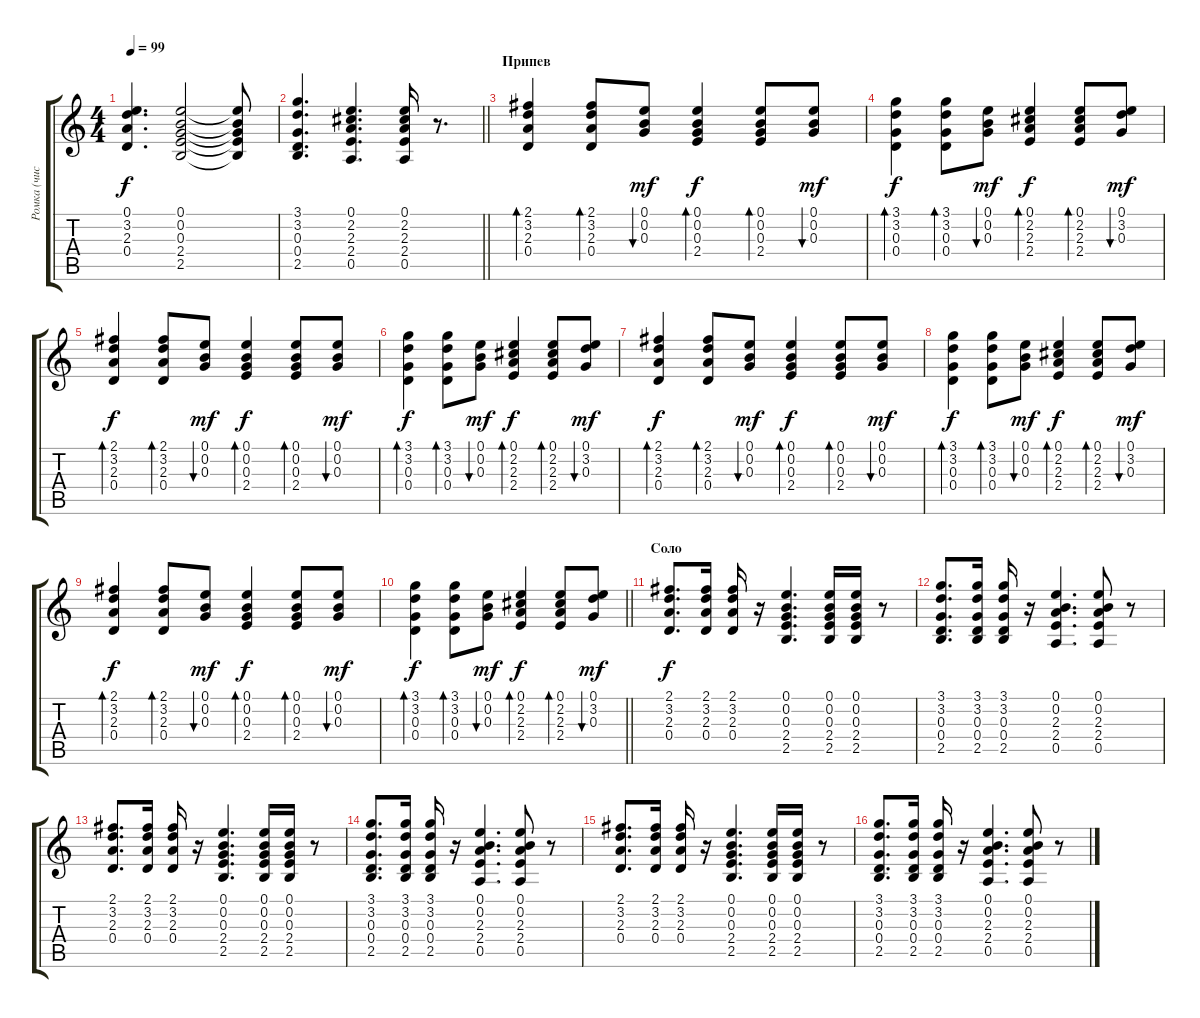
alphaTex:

\track ("Ромка (чистый)" "Ромка (чис") {instrument electricguitarjazz}
\staff {score tabs}
\tuning (E4 B3 G3 D3 A2 E2) {hide}
\ts (4 4)
\tempo 99
\clef g2
\ks c
(0.1 3.2 2.3 0.4).4{d dy f} (0.1 0.2 0.3 2.4 2.5).2 (0.1{t} 0.2{t} 0.3{t} 2.4{t} 2.5{t}).8 |
\barLineRight lightlight
(3.1 3.2 0.3 0.4 2.5).4{d} (0.1 2.2 2.3 2.4 0.5).4{d} (0.1 2.2 2.3 2.4 0.5).16 r.8{d} |
\section ("" "Припев")
(2.1 3.2 2.3 0.4).4{bd 60} (2.1 3.2 2.3 0.4).8{bd 60} (0.1 0.2 0.3).8{bu 60 dy mf} (0.1 0.2 0.3 2.4).4{bd 60 dy f} (0.1 0.2 0.3 2.4).8{bd 60} (0.1 0.2 0.3).8{bu 60 dy mf} |
(3.1 3.2 0.3 0.4).4{bd 60 dy f} (3.1 3.2 0.3 0.4).8{bd 60} (0.1 0.2 0.3).8{bu 60 dy mf} (0.1 2.2 2.3 2.4).4{bd 60 dy f} (0.1 2.2 2.3 2.4).8{bd 60} (0.1 3.2 0.3).8{bu 60 dy mf} |
(2.1 3.2 2.3 0.4).4{bd 60 dy f} (2.1 3.2 2.3 0.4).8{bd 60} (0.1 0.2 0.3).8{bu 60 dy mf} (0.1 0.2 0.3 2.4).4{bd 60 dy f} (0.1 0.2 0.3 2.4).8{bd 60} (0.1 0.2 0.3).8{bu 60 dy mf} |
(3.1 3.2 0.3 0.4).4{bd 60 dy f} (3.1 3.2 0.3 0.4).8{bd 60} (0.1 0.2 0.3).8{bu 60 dy mf} (0.1 2.2 2.3 2.4).4{bd 60 dy f} (0.1 2.2 2.3 2.4).8{bd 60} (0.1 3.2 0.3).8{bu 60 dy mf} |
(2.1 3.2 2.3 0.4).4{bd 60 dy f} (2.1 3.2 2.3 0.4).8{bd 60} (0.1 0.2 0.3).8{bu 60 dy mf} (0.1 0.2 0.3 2.4).4{bd 60 dy f} (0.1 0.2 0.3 2.4).8{bd 60} (0.1 0.2 0.3).8{bu 60 dy mf} |
(3.1 3.2 0.3 0.4).4{bd 60 dy f} (3.1 3.2 0.3 0.4).8{bd 60} (0.1 0.2 0.3).8{bu 60 dy mf} (0.1 2.2 2.3 2.4).4{bd 60 dy f} (0.1 2.2 2.3 2.4).8{bd 60} (0.1 3.2 0.3).8{bu 60 dy mf} |
(2.1 3.2 2.3 0.4).4{bd 60 dy f} (2.1 3.2 2.3 0.4).8{bd 60} (0.1 0.2 0.3).8{bu 60 dy mf} (0.1 0.2 0.3 2.4).4{bd 60 dy f} (0.1 0.2 0.3 2.4).8{bd 60} (0.1 0.2 0.3).8{bu 60 dy mf} |
\barLineRight lightlight
(3.1 3.2 0.3 0.4).4{bd 60 dy f} (3.1 3.2 0.3 0.4).8{bd 60} (0.1 0.2 0.3).8{bu 60 dy mf} (0.1 2.2 2.3 2.4).4{bd 60 dy f} (0.1 2.2 2.3 2.4).8{bd 60} (0.1 3.2 0.3).8{bu 60 dy mf} |
\section ("" "Соло")
(2.1 3.2 2.3 0.4).8{d dy f} (2.1 3.2 2.3 0.4).16 (2.1 3.2 2.3 0.4).16 r.16 (0.1 0.2 0.3 2.4 2.5).4{d} (0.1 0.2 0.3 2.4 2.5).16 (0.1 0.2 0.3 2.4 2.5).16 r.8 |
(3.1 3.2 0.3 0.4 2.5).8{d} (3.1 3.2 0.3 0.4 2.5).16 (3.1 3.2 0.3 0.4 2.5).16 r.16 (0.1 0.2 2.3 2.4 0.5).4{d} (0.1 0.2 2.3 2.4 0.5).8 r.8 |
(2.1 3.2 2.3 0.4).8{d} (2.1 3.2 2.3 0.4).16 (2.1 3.2 2.3 0.4).16 r.16 (0.1 0.2 0.3 2.4 2.5).4{d} (0.1 0.2 0.3 2.4 2.5).16 (0.1 0.2 0.3 2.4 2.5).16 r.8 |
(3.1 3.2 0.3 0.4 2.5).8{d} (3.1 3.2 0.3 0.4 2.5).16 (3.1 3.2 0.3 0.4 2.5).16 r.16 (0.1 0.2 2.3 2.4 0.5).4{d} (0.1 0.2 2.3 2.4 0.5).8 r.8 |
(2.1 3.2 2.3 0.4).8{d} (2.1 3.2 2.3 0.4).16 (2.1 3.2 2.3 0.4).16 r.16 (0.1 0.2 0.3 2.4 2.5).4{d} (0.1 0.2 0.3 2.4 2.5).16 (0.1 0.2 0.3 2.4 2.5).16 r.8 |
(3.1 3.2 0.3 0.4 2.5).8{d} (3.1 3.2 0.3 0.4 2.5).16 (3.1 3.2 0.3 0.4 2.5).16 r.16 (0.1 0.2 2.3 2.4 0.5).4{d} (0.1 0.2 2.3 2.4 0.5).8 r.8
